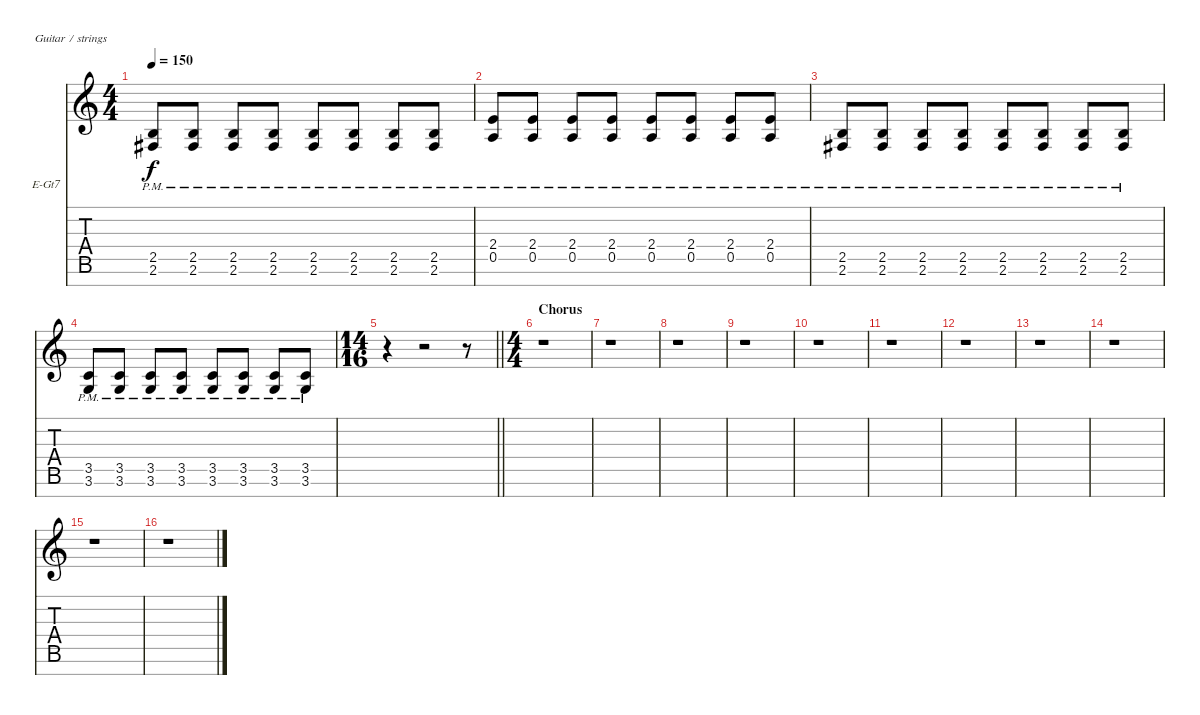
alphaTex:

\bracketExtendMode nobrackets
\firstSystemTrackNameOrientation horizontal
\otherSystemsTrackNameOrientation horizontal
\track ("Lead Guitar" "E-Gt7") {instrument electricguitarclean}
\staff {score tabs}
\tuning (E4 B3 G3 D3 A2 E2 B1)
\ts (4 4)
\tempo 150
\clef g2
\scale
0.333333
\ks c
(2.5{pm} 2.6{pm}).8{dy f} (2.5{pm} 2.6{pm}).8 (2.5{pm} 2.6{pm}).8 (2.5{pm} 2.6{pm}).8 (2.5{pm} 2.6{pm}).8 (2.5{pm} 2.6{pm}).8 (2.5{pm} 2.6{pm}).8 (2.5{pm} 2.6{pm}).8 |
\scale
0.333333 (2.4{pm} 0.5{pm}).8 (2.4{pm} 0.5{pm}).8 (2.4{pm} 0.5{pm}).8 (2.4{pm} 0.5{pm}).8 (2.4{pm} 0.5{pm}).8 (2.4{pm} 0.5{pm}).8 (2.4{pm} 0.5{pm}).8 (2.4{pm} 0.5{pm}).8 |
\scale
0.295238 (2.5{pm} 2.6{pm}).8 (2.5{pm} 2.6{pm}).8 (2.5{pm} 2.6{pm}).8 (2.5{pm} 2.6{pm}).8 (2.5{pm} 2.6{pm}).8 (2.5{pm} 2.6{pm}).8 (2.5{pm} 2.6{pm}).8 (2.5{pm} 2.6{pm}).8 |
\scale
0.295238 (3.5{pm} 3.6{pm}).8 (3.5{pm} 3.6{pm}).8 (3.5{pm} 3.6{pm}).8 (3.5{pm} 3.6{pm}).8 (3.5{pm} 3.6{pm}).8 (3.5{pm} 3.6{pm}).8 (3.5{pm} 3.6{pm}).8 (3.5{pm} 3.6{pm}).8 |
\ts (14 16)
\beaming (8 7)
\scale
0.409524
\barLineRight lightlight
r.4 r.2 r.8 |
\ts (4 4)
\beaming (8 2 2 2 2)
\section ("" "Chorus")
\scale
0.409524 r.1 |
\scale
0.295238 r.1 |
\scale
0.295238 r.1 |
\scale
0.333333 r.1 |
\scale
0.333333 r.1 |
\scale
0.333333 r.1 |
\scale
0.333333 r.1 |
\scale
0.333333 r.1 |
\scale
0.333333 r.1 |
\scale
0.333333 r.1 |
\scale
0.333333 r.1
